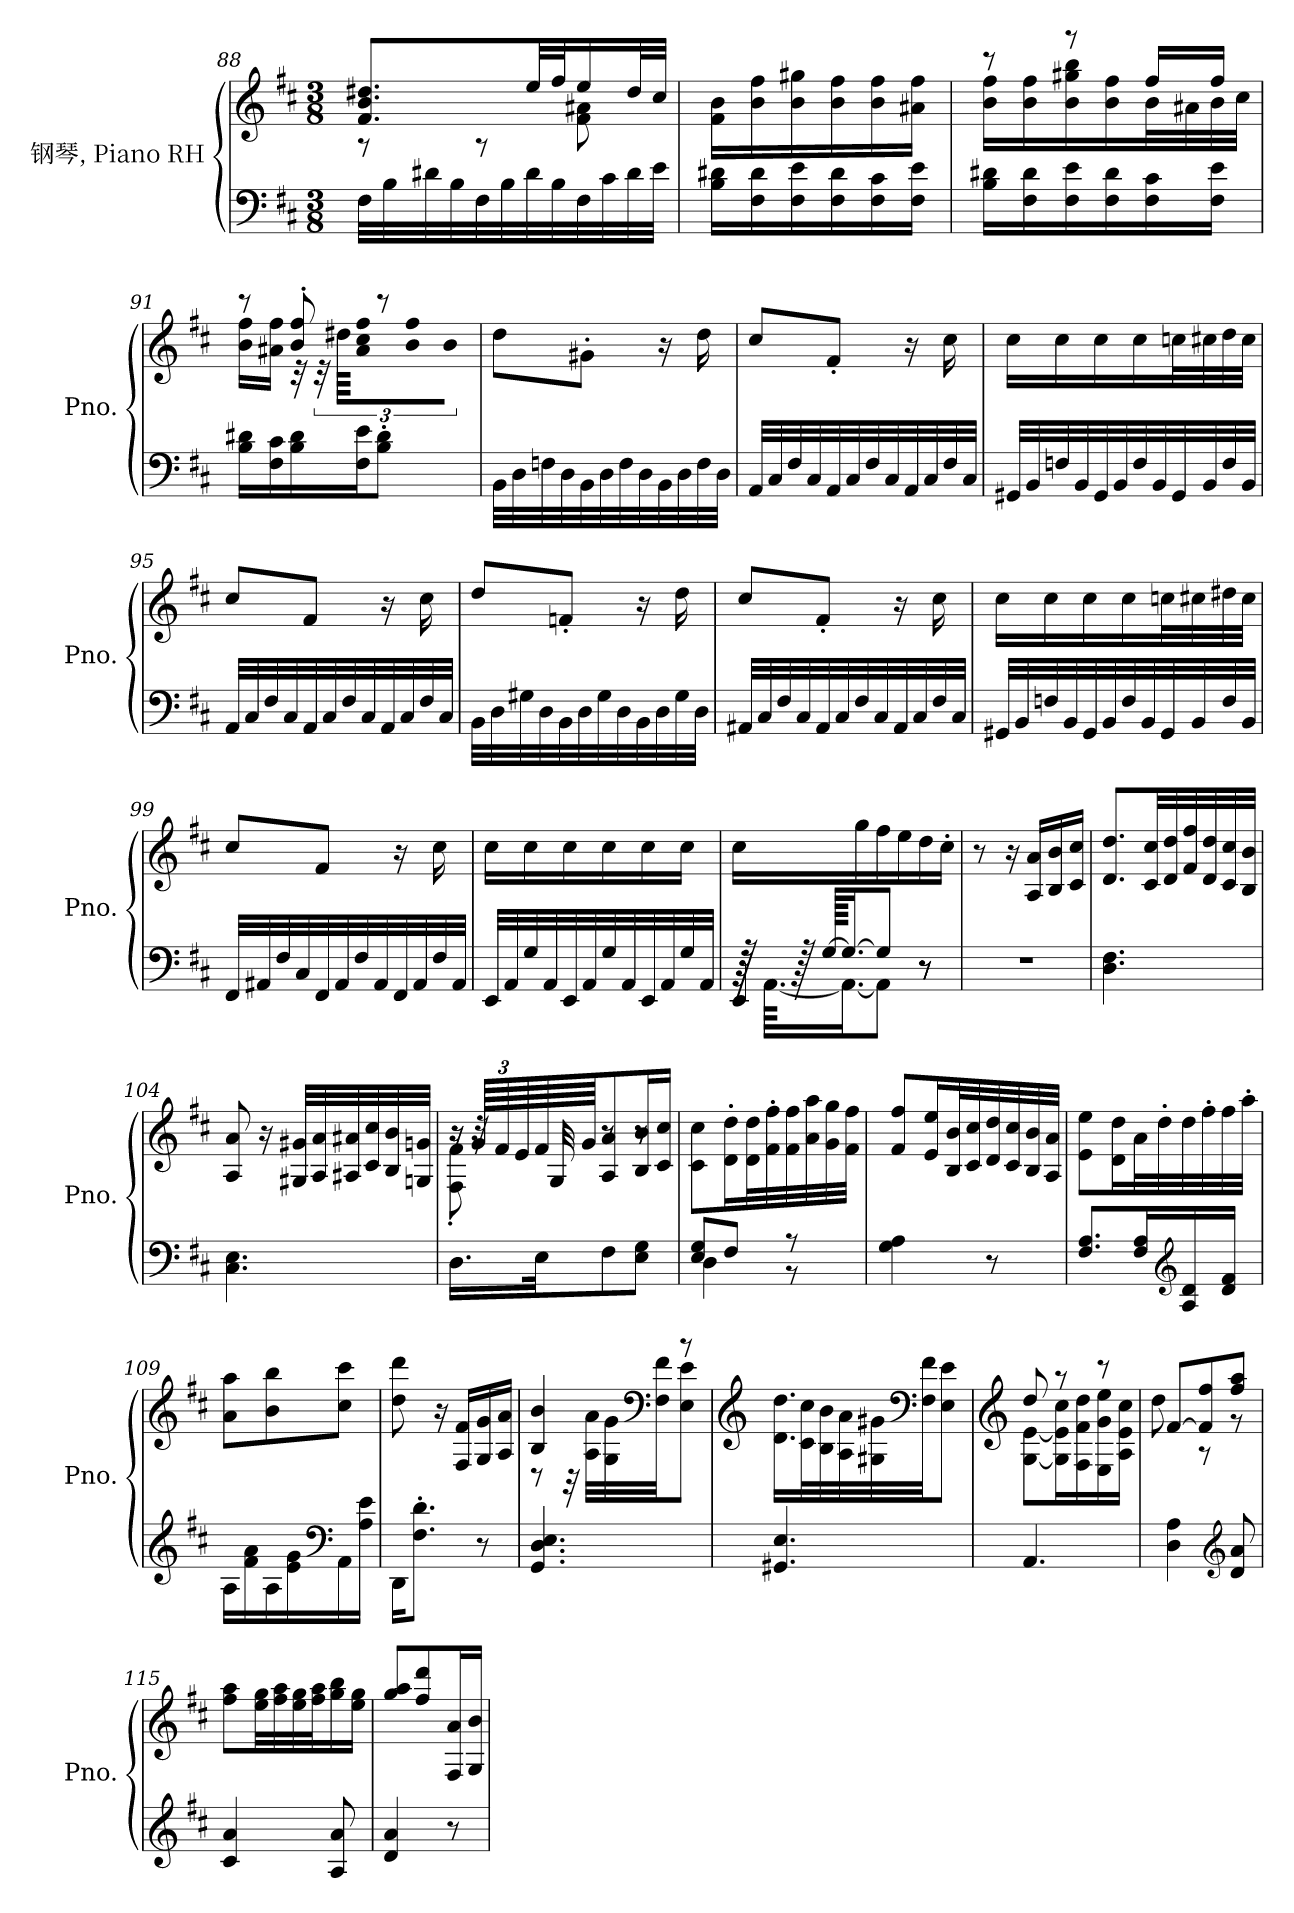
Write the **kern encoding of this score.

**kern	**kern
*part1	*part1
*staff2	*staff1
*I"钢琴, Piano RH	*
*I'Pno.	*
!!LO:LB:g=z
*clefF4	*clefG2
*k[f#c#]	*k[f#c#]
*M3/8	*M3/8
=88	=88
*	*^
32F#\LLL	8.f#/ 8.b/ 8.dd#X/L	8r
32B\	.	.
32d#X\	.	.
32B\	.	.
32F#\	.	8r
32B\	.	.
32d#\	32ee/LL	.
32B\	32ff#/J	.
32F#\	16ee/	8f#\ 8a#X\
32c#\	.	.
*	*MM31	*
32d#\	32dd#/L	.
*	*MM29	*
32e\JJJ	32cc#/JJJ	.
*	*v	*v
=89	=89
16B\ 16d#X\LL	16f#\ 16b\LL
16F#\ 16d#\	16b\ 16ff#\
16F#\ 16e\	16b\ 16gg#X\
16F#\ 16d#\	16b\ 16ff#\
16F#\ 16c#\	16b\ 16ff#\
16F#\ 16e\JJ	16a#X\ 16ff#\JJ
=90	=90
*	*MM25
*	*^
16B\ 16d#X\LL	8r	16b\ 16ff#\LL
16F#\ 16d#\	.	16b\ 16ff#\
*	*MM32	*
16F#\ 16e\	8r	16b\ 16gg#X\ 16bb\
16F#\ 16d#\	.	16b\ 16ff#\
16F#\ 16c#\	16ff#/LL	32b\L
.	.	32a#X\
16F#\ 16e\JJ	16ff#/JJ	32b\
.	.	32cc#\JJJ
!!LO:LB:g=z	!!
=91	=91	=91
*	*MM31	*
16B\ 16d#X\LL	8r	16b\ 16ff#\LL
16F#\ 16c#\	.	16a#X\ 16ff#\JJ
16B\ 16d#\	8b/' 8ff#/'	32r
.	.	48r
*	*MM24	*
.	.	96dd#X\KKLL
16F#\ 16e\J	.	16a#\ 16cc#\ 16ff#\
*	*MM24	*
8B\' 8d#\'J	8r	16b\ 16ff#\
.	.	16b\JJ
*	*v	*v
=92	=92
*	*MM36
32BB\LLL	8dd\L
32D\	.
32Fn\	.
32D\	.
32BB\	8g#X'\J
32D\	.
32F\	.
32D\	.
32BB\	16r
32D\	.
32F\	16dd\
32D\JJJ	.
=93	=93
32AA/LLL	8cc#/L
32C#/	.
32F#/	.
32C#/	.
32AA/	8f#'/J
32C#/	.
32F#/	.
32C#/	.
32AA/	16r
32C#/	.
32F#/	16cc#\
32C#/JJJ	.
!!LO:LB:g=z
=94	=94
32GG#X/LLL	16cc#\LL
32BB/	.
32Fn/	16cc#\
32BB/	.
32GG#/	16cc#\
32BB/	.
32F/	16cc#\
32BB/	.
32GG#/	32ccn\L
*	*MM37
32BB/	32cc#X\
*	*MM36
32F/	32dd\
32BB/JJJ	32cc#\JJJ
=95	=95
32AA/LLL	8cc#/L
32C#/	.
32F#/	.
32C#/	.
*	*MM36
32AA/	8f#/J
32C#/	.
32F#/	.
32C#/	.
32AA/	16r
32C#/	.
*	*MM38
32F#/	16cc#\
32C#/JJJ	.
=96	=96
*	*MM36
32BB\LLL	8dd/L
32D\	.
32G#X\	.
32D\	.
32BB\	8fn'/J
32D\	.
32G#\	.
32D\	.
32BB\	16r
32D\	.
32G#\	16dd\
32D\JJJ	.
!!LO:LB:g=z
=97	=97
32AA#X/LLL	8cc#/L
32C#/	.
32F#/	.
32C#/	.
32AA#/	8f#'/J
32C#/	.
32F#/	.
32C#/	.
32AA#/	16r
32C#/	.
32F#/	16cc#\
32C#/JJJ	.
=98	=98
32GG#X/LLL	16cc#\LL
32BB/	.
32Fn/	16cc#\
32BB/	.
32GG#/	16cc#\
32BB/	.
32F/	16cc#\
32BB/	.
32GG#/	32ccn\L
32BB/	32cc#X\
32F/	32dd#X\
32BB/JJJ	32cc#\JJJ
=99	=99
*	*MM35
32FF#/LLL	8cc#/L
32AA#X/	.
32F#/	.
32C#/	.
32FF#/	8f#/J
32AA#/	.
32F#/	.
32AA#/	.
32FF#/	16r
32AA#/	.
32F#/	16cc#\
32AA#/JJJ	.
!!LO:LB:g=z
=100	=100
32EE/LLL	16cc#\LL
32AA/	.
32G/	16cc#\
32AA/	.
*	*MM33
32EE/	16cc#\
32AA/	.
*	*MM30
32G/	16cc#\
32AA/	.
32EE/	16cc#\
32AA/	.
32G/	16cc#\JJ
32AA/JJJ	.
=101	=101
*^	*
*	*^	*
64r	128r	4EE/	16cc#\LL
.	[64.AA\KKLL	.	.
128r	.	.	.
[128G/KKKLL	.	.	.
16.G/J_	16.AA\J_	.	.
.	.	.	16gg\
8G/J]	8AA\J]	.	16ff#\
.	.	.	16ee\
*	*	*	*MM21
8r	8r	8r	16dd\
.	.	.	16cc#'\JJ
*v	*v	*v	*
=102	=102
*	*MM42
4.r	8r
.	16r
.	16A/ 16a/LL
.	16B/ 16b/
.	16c#/ 16cc#/JJ
=103	=103
4.D\ 4.F#\	8.d/ 8.dd/L
.	32c#/ 32cc#/LL
.	32d/ 32dd/
.	32f#/ 32ff#/
*	*MM42
.	32d/ 32dd/
.	32c#/ 32cc#/
.	32B/ 32b/JJJ
!!LO:PB:g=z
=104	=104
4.C#\ 4.E\	8A/ 8a/
.	16r
*	*MM43
.	32G#X/ 32g#X/LLL
.	32A/ 32a/
*	*MM44
.	32A#X/ 32a#X/
.	32c#/ 32cc#/
.	32B/ 32b/
*	*MM45
.	32Gn/ 32gn/JJJ
=105	=105
*	*^
*	*	*^
16.D\LL	16r	8F#\' 8f#\'	16r
*	*Xbrackettup	*	*
*	*MM37	*	*
.	96g/LLLL	.	32r
.	96f#/	.	.
.	96e/	.	.
32E\JK	64f#/	.	32G/
.	64g/JJJ	.	.
*	*MM45	*	*
8F#\	8A/ 8a/	8r	8r
8E\ 8G\J	16B/ 16b/L	8r	8r
.	16c#/ 16cc#/JJ	.	.
*	*v	*v	*v
=106	=106
*^	*
8E/ 8G/L	4D\	8c#\ 8cc#\L
8F#/J	.	16d\' 16dd\'L
.	.	32d\ 32dd\L
*	*	*MM41
.	.	32f#\' 32ff#\'
8r	8r	32f#\ 32ff#\
.	.	32a\ 32aa\
.	.	32g\ 32gg\
.	.	32f#\ 32ff#\JJJ
*v	*v	*
=107	=107
4G\ 4A\	8f#/ 8ff#/L
*	*MM42
.	16e/ 16ee/L
.	32B/ 32b/L
*	*MM41
.	32c#/ 32cc#/
8r	32d/ 32dd/
.	32c#/ 32cc#/
.	32B/ 32b/
*	*MM43
.	32A/ 32a/JJJ
!!LO:LB:g=z
=108	=108
8.F#/ 8.A/L	8e\ 8ee\L
.	16d\ 16dd\L
16F#/ 16A/L	32a\L
.	32dd'\
*clefG2	*
16A/ 16d/	32dd\
.	32ff#'\
16d/ 16f#/JJ	32ff#\
.	32aa'\JJJ
=109	=109
16A\LL	8a\ 8aa\L
16f#\ 16a\	.
16A\	8b\ 8bb\
16e\ 16g\	.
*clefF4	*
16AA\	8cc#\ 8ccc#\J
16A\ 16e\JJ	.
=110	=110
16DD\KL	8dd\ 8ddd\
8.F#\' 8.d\'J	.
*	*MM29
.	16r
*	*MM42
.	16F#/ 16f#/LL
8r	16G/ 16g/
.	16A/ 16a/JJ
=111	=111
*	*MM36
*	*^
4.GG/ 4.D/ 4.E/	4B/ 4b/	8r
*	*MM42	*
.	.	32r
.	.	32A\ 32a\LLL
.	.	32G\ 32g\
*	*clefF4	*
.	.	32F#\ 32f#\JJ
*	*MM43	*
.	8r	8E\ 8e\J
*	*v	*v
!!LO:LB:g=z
=112	=112
*	*clefG2
4.GG#X/ 4.E/	16.d\ 16.dd\LL
.	32c#\ 32cc#\L
.	32B\ 32b\
*	*MM44
.	32A\ 32a\
*	*MM45
.	32G#X\ 32g#X\
*	*clefF4
.	32F#\ 32f#\JJ
.	8E\ 8e\J
=113	=113
*	*clefG2
*	*^
4.AA/	8dd/	[8G\ [8e\L
.	8r	16G\] 16e\] 16cc#\L
.	.	16F#\ 16f#\ 16dd\
*	*MM46	*
.	8r	16E\ 16g\ 16ee\
.	.	16A\ 16e\ 16cc#\JJ
=114	=114	=114
4D\ 4A\	[8f#/L	8dd\
.	8f#/] 8ff#/	8r
*clefG2	*	*
8d/ 8a/	8ff#/ 8aa/J	8r
*	*v	*v
=115	=115
*	*MM40
4c#/ 4a/	8ff#\ 8aa\L
.	32ee\ 32gg\LL
.	32ff#\ 32aa\
.	32ee\ 32gg\
.	32ff#\ 32aa\J
8A/ 8a/	16gg\ 16bb\
*	*MM45
.	16ee\ 16gg\JJ
=116	=116
4d/ 4a/	8gg/ 8aa/L
.	8ff#/ 8ddd/
8r	16F#/ 16a/L
*	*MM47
.	16G/ 16b/JJ
=	=
*-	*-
